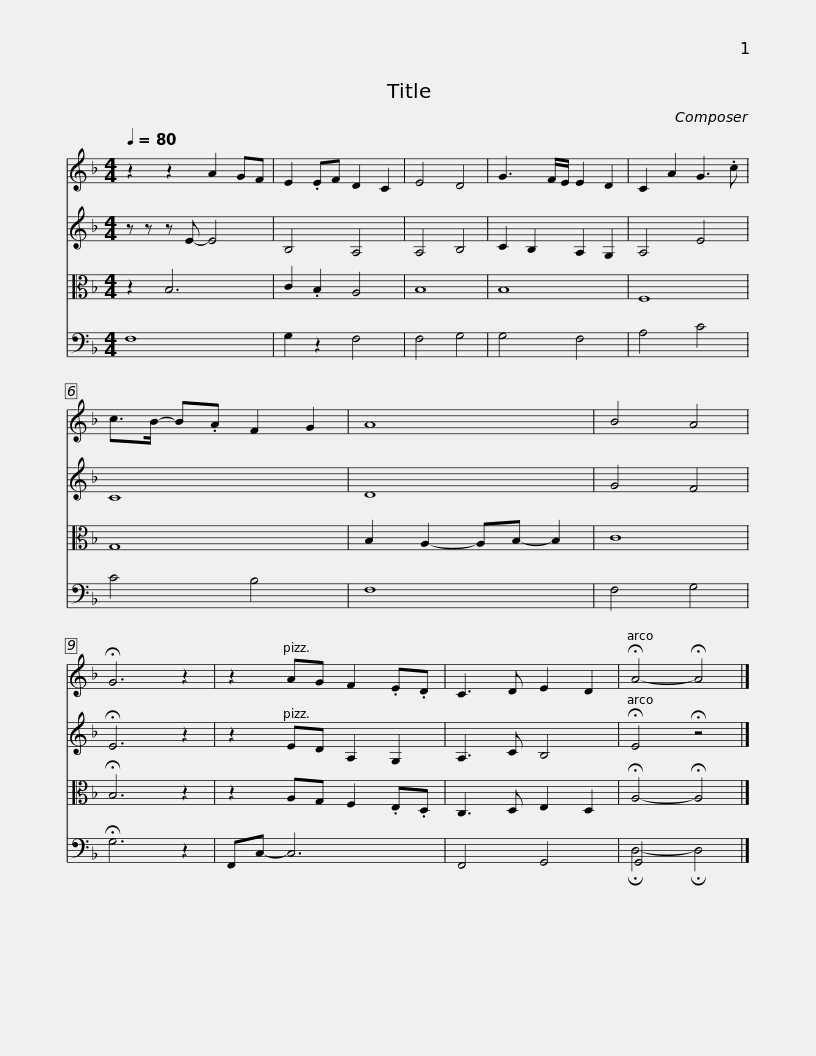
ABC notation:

X:1
%%score 1 2 3 ( 4 5 )
L:1/8
Q:1/4=80
M:4/4
I:linebreak $
K:F
V:1 treble
V:2 treble
V:3 alto
V:4 bass
V:5 bass
V:1
 z2 z2 A2 GF | E2 .EF D2 C2 | E4 D4 | G3 F/E/ E2 D2 |$ C2 A2 G3 .c | %5
 c>B- B.A F2 G2 | A8 | B4 A4 |$ !fermata!G6 z2 | z2 AG F2 .E.D | %10
 C3 D E2 D2 | !fermata!A4- !fermata!A4 |] %12
V:2
 z z z E- E4 | B,4 A,4 | A,4 B,4 | C2 B,2 A,2 G,2 |$ A,4 E4 | %5
 C8 | D8 | G4 F4 |$ !fermata!E6 z2 | z2 ED A,2 G,2 | %10
 A,3 C B,4 | !fermata!E4 !fermata!z4 |] %12
V:3
 z2 B,6 | C2 .B,2 A,4 | B,8 | B,8 |$ F,8 | %5
 G,8 | B,2 A,2- A,B,- B,2 | C8 |$ !fermata!B,6 z2 | z2 A,G, F,2 .E,.D, | %10
 C,3 D, E,2 D,2 | !fermata!A,4- !fermata!A,4 |] %12
V:4
 F,8 | G,2 z2 F,4 | F,4 G,4 | G,4 F,4 |$ A,4 C4 | %5
 C4 B,4 | F,8 | F,4 G,4 |$ !fermata!G,6 z2 | F,,C,- C,6 | %10
 F,,4 G,,4 | G,,4 x4 |] %12
V:5
 x8 | x8 | x8 | x8 |$ x8 | %5
 x8 | x8 | x8 |$ x8 | x8 | %10
 x8 | !fermata!D,4- !fermata!D,4 |] %12
